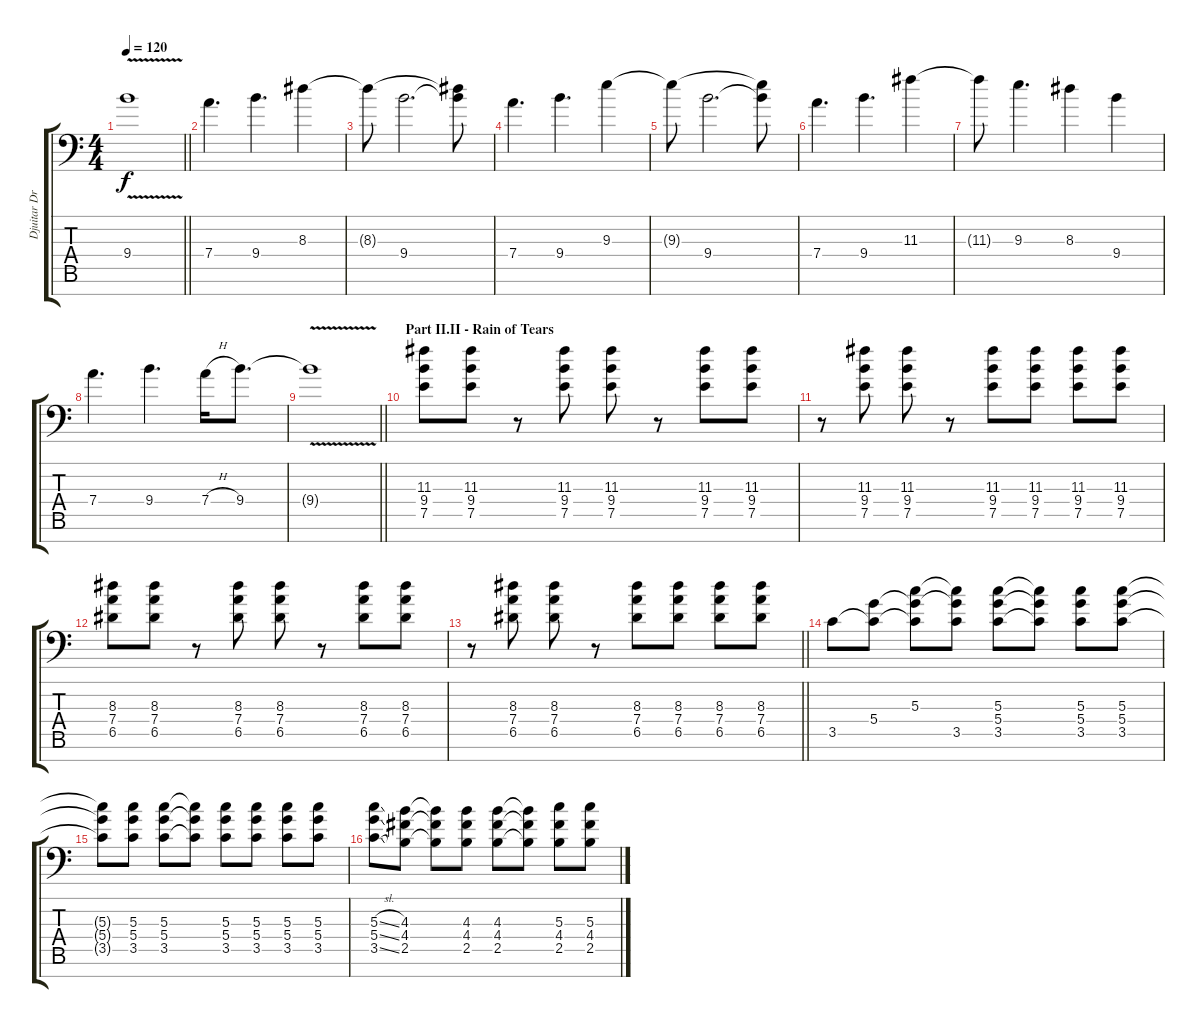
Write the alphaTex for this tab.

\track ("Djuitar Dropped A" "Djuitar Dr") {instrument distortionguitar}
\staff {score tabs}
\tuning (E4 B3 G3 D3 A2 E2 A1) {hide}
\ts (4 4)
\tempo 120
\clef f4
\barLineRight lightlight
\ks c
9.4{v t}.1{dy f} |
7.4.4{d} 9.4.4{d} 8.3.4 |
8.3{t}.8 9.4.2{d} (8.3{t} 9.4{t}).8 |
7.4.4{d} 9.4.4{d} 9.3.4 |
9.3{t}.8 9.4.2{d} (9.3{t} 9.4{t}).8 |
7.4.4{d} 9.4.4{d} 11.3.4 |
11.3{t}.8 9.3.4{d} 8.3.4 9.4.4 |
7.4.4{d} 9.4.4{d} 7.4{h}.16 9.4.8{d} |
\barLineRight lightlight
9.4{v t}.1 |
\section ("" "Part II.II - Rain of Tears")
(11.3 9.4 7.5).8{balance 16 instrument distortionguitar} (11.3 9.4 7.5).8 r.8 (11.3 9.4 7.5).8 (11.3 9.4 7.5).8 r.8 (11.3 9.4 7.5).8 (11.3 9.4 7.5).8 |
r.8 (11.3 9.4 7.5).8 (11.3 9.4 7.5).8 r.8 (11.3 9.4 7.5).8 (11.3 9.4 7.5).8 (11.3 9.4 7.5).8 (11.3 9.4 7.5).8 |
(8.3 7.4 6.5).8 (8.3 7.4 6.5).8 r.8 (8.3 7.4 6.5).8 (8.3 7.4 6.5).8 r.8 (8.3 7.4 6.5).8 (8.3 7.4 6.5).8 |
\barLineRight lightlight
r.8 (8.3 7.4 6.5).8 (8.3 7.4 6.5).8 r.8 (8.3 7.4 6.5).8 (8.3 7.4 6.5).8 (8.3 7.4 6.5).8 (8.3 7.4 6.5).8 |
3.5.8 (5.4 3.5{t}).8 (5.3 5.4{t} 3.5{t}).8 (5.3{t} 5.4{t} 3.5).8 (5.3 5.4 3.5).8 (5.3{t} 5.4{t} 3.5{t}).8 (5.3 5.4 3.5).8 (5.3 5.4 3.5).8 |
(5.3{t} 5.4{t} 3.5{t}).8 (5.3 5.4 3.5).8 (5.3 5.4 3.5).8 (5.3{t} 5.4{t} 3.5{t}).8 (5.3 5.4 3.5).8 (5.3 5.4 3.5).8 (5.3 5.4 3.5).8 (5.3 5.4 3.5).8 |
(5.3{sl} 5.4{sl} 3.5{sl}).8 (4.3 4.4 2.5).8 (4.3{t} 4.4{t} 2.5{t}).8 (4.3 4.4 2.5).8 (4.3 4.4 2.5).8 (4.3{t} 4.4{t} 2.5{t}).8 (5.3 4.4 2.5).8 (5.3 4.4 2.5).8
